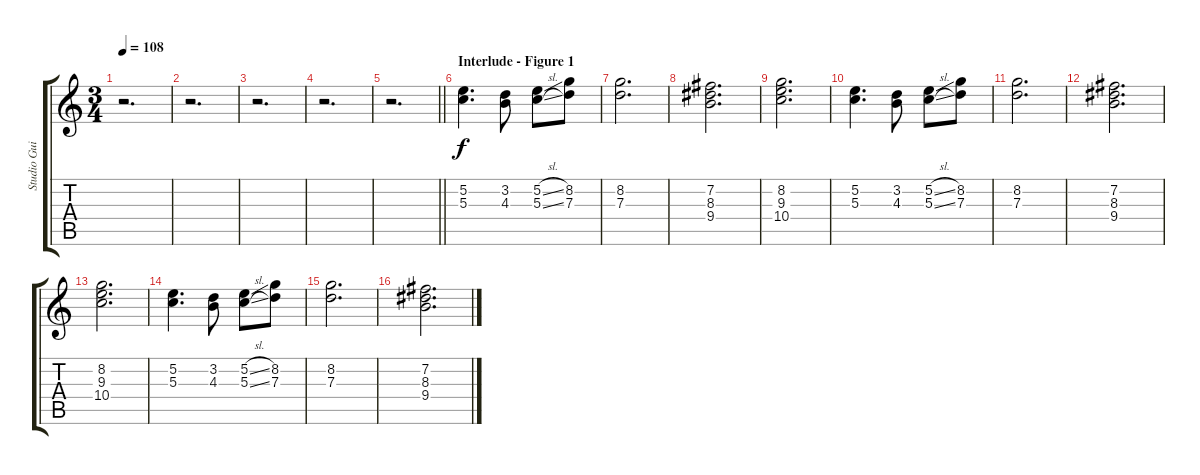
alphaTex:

\track ("Studio Guitar 2" "Studio Gui") {instrument distortionguitar}
\staff {score tabs}
\tuning (E4 B3 G3 D3 A2 E2) {hide}
\ts (3 4)
\tempo 108
\clef g2
\ks c
r.2{d dy f} |
r.2{d} |
r.2{d} |
r.2{d} |
\barLineRight lightlight
r.2{d} |
\section ("" "Interlude - Figure 1")
(5.2 5.3).4{d} (3.2 4.3).8 (5.2{sl} 5.3{sl}).8 (8.2 7.3).8 |
(8.2 7.3).2{d} |
(7.2 8.3 9.4).2{d} |
(8.2 9.3 10.4).2{d} |
(5.2 5.3).4{d} (3.2 4.3).8 (5.2{sl} 5.3{sl}).8 (8.2 7.3).8 |
(8.2 7.3).2{d} |
(7.2 8.3 9.4).2{d} |
(8.2 9.3 10.4).2{d} |
(5.2 5.3).4{d} (3.2 4.3).8 (5.2{sl} 5.3{sl}).8 (8.2 7.3).8 |
(8.2 7.3).2{d} |
(7.2 8.3 9.4).2{d}
